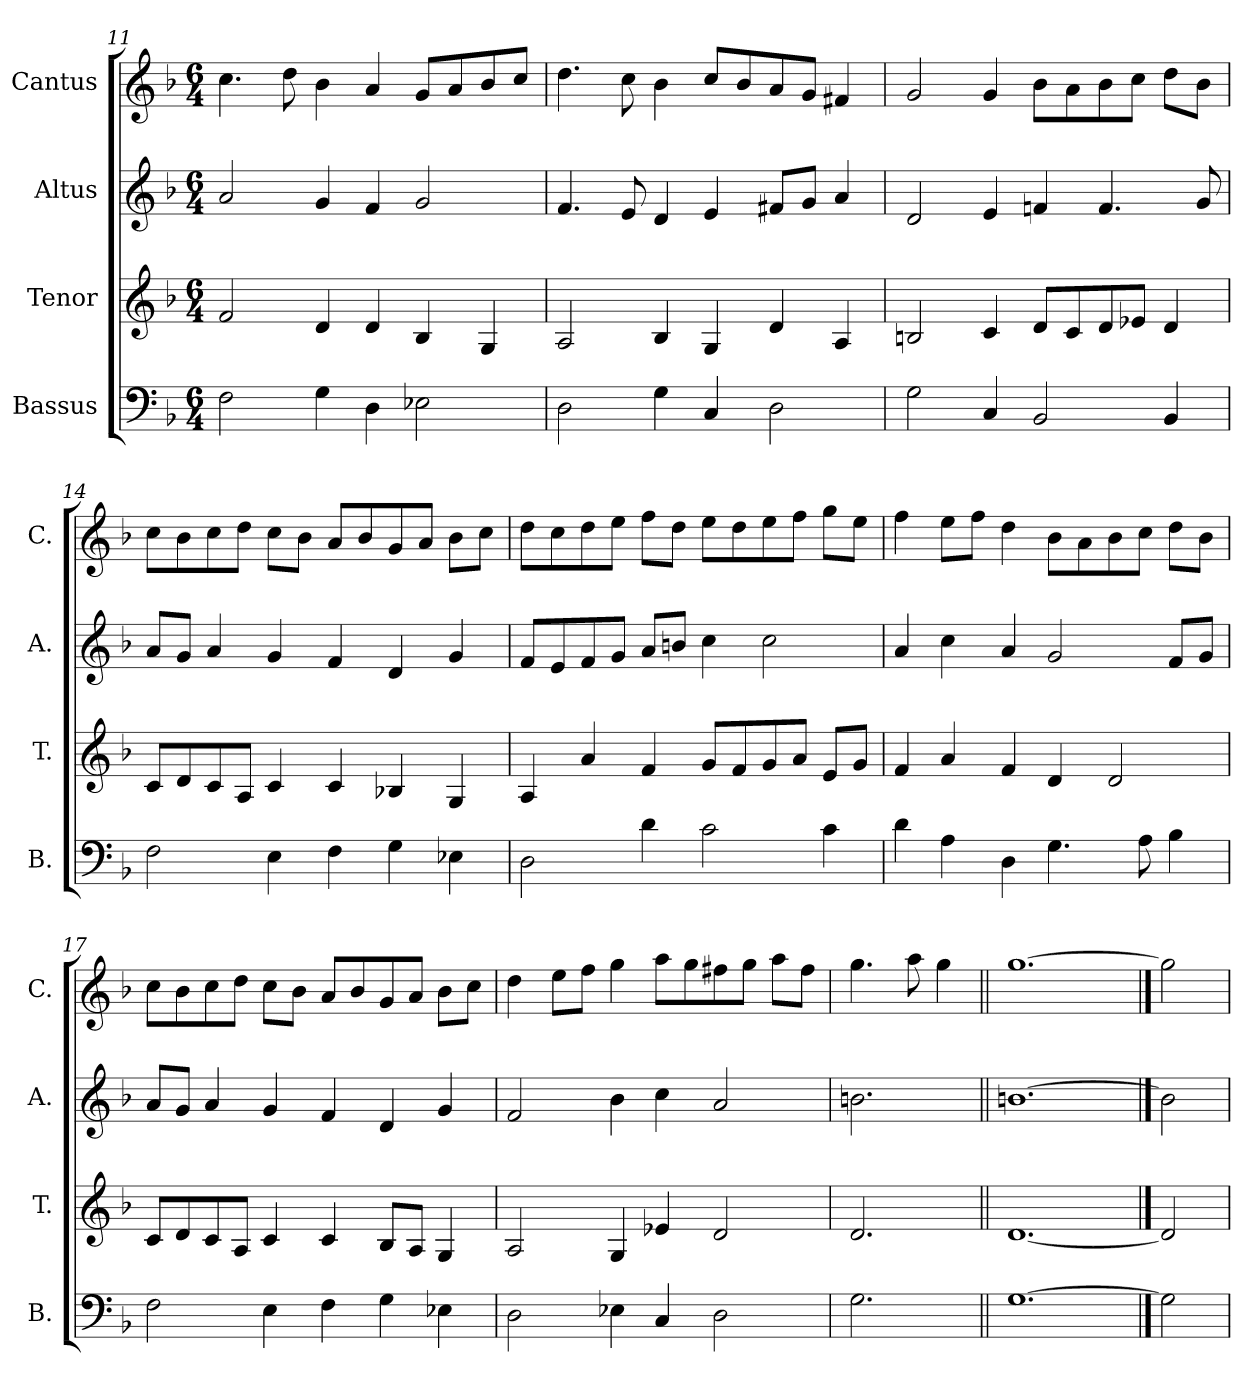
**kern	**kern	**kern	**kern
*part4	*part3	*part2	*part1
*staff4	*staff3	*staff2	*staff1
*I"Bassus	*I"Tenor	*I"Altus	*I"Cantus
*I'B.	*I'T.	*I'A.	*I'C.
*clefF4	*clefG2	*clefG2	*clefG2
*k[b-]	*k[b-]	*k[b-]	*k[b-]
*F:	*F:	*F:	*F:
*M6/4	*M6/4	*M6/4	*M6/4
=11	=11	=11	=11
2F\	2f/	2a/	4.cc\
.	.	.	8dd\
4G\	4d/	4g/	4b-\
4D\	4d/	4f/	4a/
2E-X\	4B-/	2g/	8g/L
.	.	.	8a/
.	4G/	.	8b-/
.	.	.	8cc/J
=12	=12	=12	=12
2D\	2A/	4.f/	4.dd\
.	.	8e/	8cc\
4G\	4B-/	4d/	4b-\
4C/	4G/	4e/	8cc/L
.	.	.	8b-/
2D\	4d/	8f#X/L	8a/
.	.	8g/J	8g/J
.	4A/	4a/	4f#X/
=13	=13	=13	=13
2G\	2Bn/	2d/	2g/
4C/	4c/	4e/	4g/
2BB-/	8d/L	4fn/	8b-\L
.	8c/	.	8a\
.	8d/	4.f/	8b-\
.	8e-X/J	.	8cc\J
4BB-/	4d/	.	8dd\L
.	.	8g/	8b-\J
!!LO:LB:g=z
=14	=14	=14	=14
2F\	8c/L	8a/L	8cc\L
.	8d/	8g/J	8b-\
.	8c/	4a/	8cc\
.	8A/J	.	8dd\J
4E\	4c/	4g/	8cc\L
.	.	.	8b-\J
4F\	4c/	4f/	8a/L
.	.	.	8b-/
4G\	4B-X/	4d/	8g/
.	.	.	8a/J
4E-X\	4G/	4g/	8b-\L
.	.	.	8cc\J
=15	=15	=15	=15
2D\	4A/	8f/L	8dd\L
.	.	8e/	8cc\
.	4a/	8f/	8dd\
.	.	8g/J	8ee\J
4d\	4f/	8a/L	8ff\L
.	.	8bn/J	8dd\J
2c\	8g/L	4cc\	8ee\L
.	8f/	.	8dd\
.	8g/	2cc\	8ee\
.	8a/J	.	8ff\J
4c\	8e/L	.	8gg\L
.	8g/J	.	8ee\J
=16	=16	=16	=16
4d\	4f/	4a/	4ff\
4A\	4a/	4cc\	8ee\L
.	.	.	8ff\J
4D\	4f/	4a/	4dd\
4.G\	4d/	2g/	8b-\L
.	.	.	8a\
.	2d/	.	8b-\
8A\	.	.	8cc\J
4B-\	.	8f/L	8dd\L
.	.	8g/J	8b-\J
=17	=17	=17	=17
2F\	8c/L	8a/L	8cc\L
.	8d/	8g/J	8b-\
.	8c/	4a/	8cc\
.	8A/J	.	8dd\J
4E\	4c/	4g/	8cc\L
.	.	.	8b-\J
4F\	4c/	4f/	8a/L
.	.	.	8b-/
4G\	8B-/L	4d/	8g/
.	8A/J	.	8a/J
4E-X\	4G/	4g/	8b-\L
.	.	.	8cc\J
=18	=18	=18	=18
2D\	2A/	2f/	4dd\
.	.	.	8ee\L
.	.	.	8ff\J
4E-X\	4G/	4b-\	4gg\
4C/	4e-X/	4cc\	8aa\L
.	.	.	8gg\
2D\	2d/	2a/	8ff#X\
.	.	.	8gg\J
.	.	.	8aa\L
.	.	.	8ff#\J
=19	=19	=19	=19
2.G\	2.d/	2.bn\	4.gg\
.	.	.	8aa\
.	.	.	4gg\
=20||	=20||	=20||	=20||
[1.G	[1.d	[1.bn	[1.gg
==21	==21	==21	==21
2G]	2d]	2b]	2gg]
=	=	=	=
*-	*-	*-	*-
